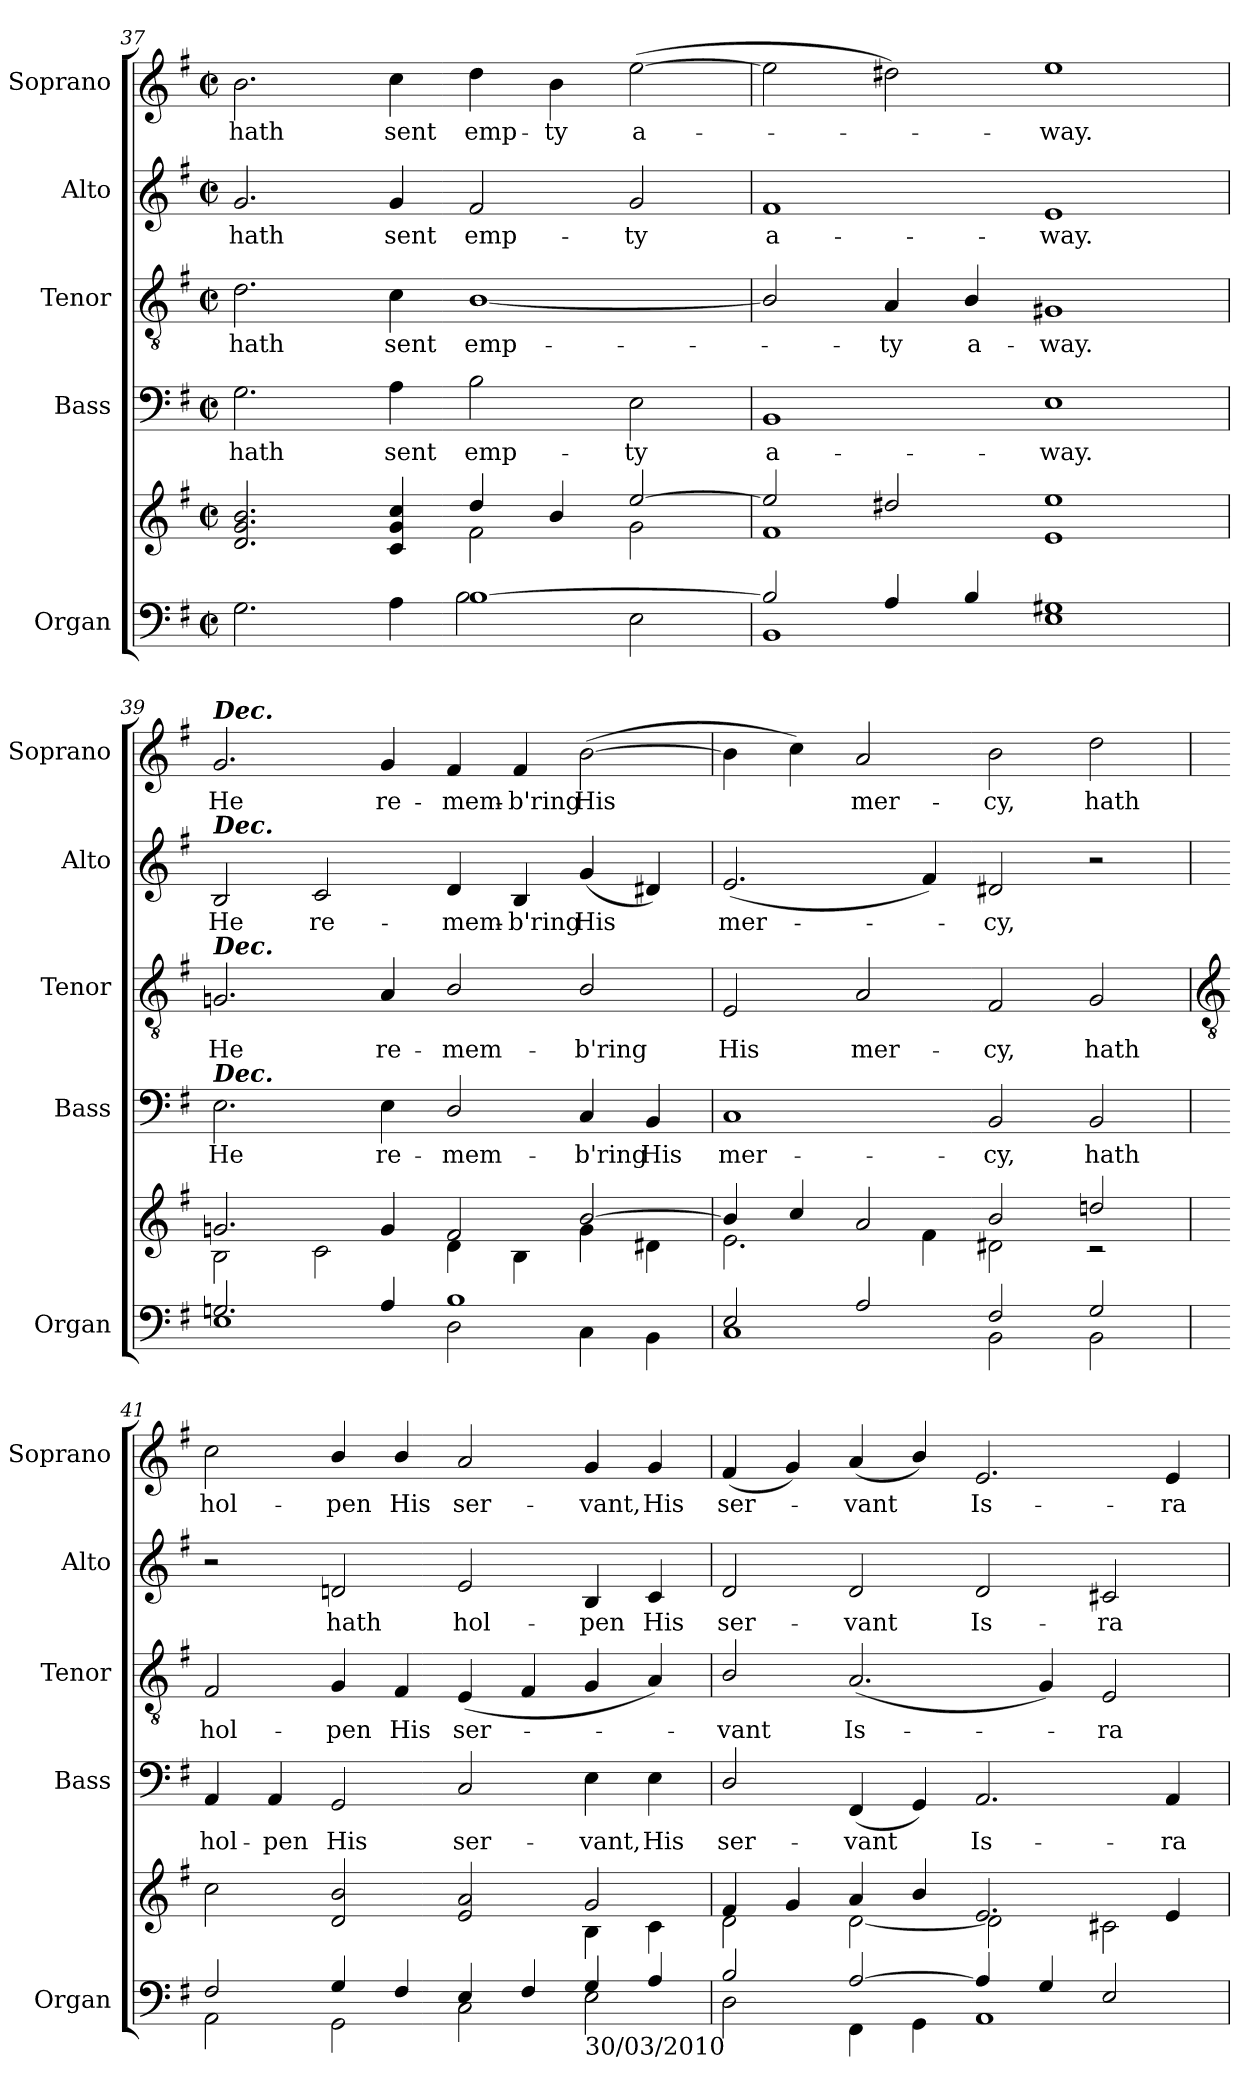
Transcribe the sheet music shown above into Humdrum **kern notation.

**kern	**kern	**kern	**text	**kern	**text	**kern	**text	**kern	**text
*part5	*part5	*part4	*part4	*part3	*part3	*part2	*part2	*part1	*part1
*staff6	*staff5	*staff4	*staff4	*staff3	*staff3	*staff2	*staff2	*staff1	*staff1
*I"Organ	*	*I"Bass	*	*I"Tenor	*	*I"Alto	*	*I"Soprano	*
*I'Organ	*	*I'Bass	*	*I'Tenor	*	*I'Alto	*	*I'Soprano	*
!!LO:LB:g=z
*clefF4	*clefG2	*clefF4	*	*clefGv2	*	*clefG2	*	*clefG2	*
*k[f#]	*k[f#]	*k[f#]	*	*k[f#]	*	*k[f#]	*	*k[f#]	*
*G:	*G:	*G:	*	*G:	*	*G:	*	*G:	*
*M4/2	*M4/2	*M4/2	*	*M4/2	*	*M4/2	*	*M4/2	*
*met(c|)	*met(c|)	*met(c|)	*	*met(c|)	*	*met(c|)	*	*met(c|)	*
=37	=37	=37	=37	=37	=37	=37	=37	=37	=37
*^	*^	*	*	*	*	*	*	*	*
!	!	!	!	!	!LO:LY:b	!	!LO:LY:b	!	!LO:LY:b	!	!LO:LY:b
1ryy	2.G\	2.d/ 2.g/ 2.b/	1ryy	2.G	hath	2.d	hath	2.g	hath	2.b	hath
!	!	!	!	!	!LO:LY:b	!	!LO:LY:b	!	!LO:LY:b	!	!LO:LY:b
.	4A\	4c/ 4g/ 4cc/	.	4A	sent	4c	sent	4g	sent	4cc	sent
!	!	!	!	!	!LO:LY:b	!	!LO:LY:b	!	!LO:LY:b	!	!LO:LY:b
[1B/	2B\	4dd/	2f#\	2B	emp-	[1B/	emp-	2f#	emp-	4dd	emp-
!	!	!	!	!	!	!	!	!	!	!	!LO:LY:b
.	.	4b/	.	.	.	.	.	.	.	4b	-ty
!	!	!	!	!	!LO:LY:b	!	!	!	!LO:LY:b	!	!LO:LY:b
.	2E\	[2ee/	2g\	2E	-ty	.	.	2g	-ty	(>[2ee	a-
=38	=38	=38	=38	=38	=38	=38	=38	=38	=38	=38	=38
!	!	!	!	!	!LO:LY:b	!	!	!	!LO:LY:b	!	!
2B/]	1BB\	2ee/]	1f#\	1BB	a-	2B/]	.	1f#	a-	2ee]	.
!	!	!	!	!	!	!	!LO:LY:b	!	!	!	!
4A/	.	2dd#X/	.	.	.	4A	ty	.	.	2dd#X)	.
!	!	!	!	!	!	!	!LO:LY:b	!	!	!	!
4B/	.	.	.	.	.	4B/	a-	.	.	.	.
!	!	!	!	!	!LO:LY:b	!	!LO:LY:b	!	!LO:LY:b	!	!LO:LY:b
1G#X/	1E\	1ee/	1e\	1E	-way.	1G#X	-way.	1e	-way.	1ee	way.
=39	=39	=39	=39	=39	=39	=39	=39	=39	=39	=39	=39
!	!	!	!	!	!	!	!	!	!	!LO:TX:a:Bi:t=Dec.	!
!	!	!	!	!	!	!	!	!LO:TX:a:Bi:t=Dec.	!	!	!
!	!	!	!	!	!	!LO:TX:a:Bi:t=Dec.	!	!	!	!	!
!	!	!	!	!LO:TX:a:Bi:t=Dec.	!	!	!	!	!	!	!
!	!	!	!	!	!LO:LY:b	!	!LO:LY:b	!	!LO:LY:b	!	!LO:LY:b
2.Gn/	1E\	2.gn/	2B\	2.E	He	2.Gn	He	2B	He	2.g	He
!	!	!	!	!	!	!	!	!	!LO:LY:b	!	!
.	.	.	2c\	.	.	.	.	2c	re-	.	.
!	!	!	!	!	!LO:LY:b	!	!LO:LY:b	!	!	!	!LO:LY:b
4A/	.	4g/	.	4E	re-	4A	re-	.	.	4g	re-
!	!	!	!	!	!LO:LY:b	!	!LO:LY:b	!	!LO:LY:b	!	!LO:LY:b
1B/	2D\	2f#/	4d\	2D/	-mem-	2B/	-mem-	4d	-mem-	4f#	-mem-
!	!	!	!	!	!	!	!	!	!LO:LY:b	!	!LO:LY:b
.	.	.	4B\	.	.	.	.	4B	-b'ring	4f#	-b'ring
!	!	!	!	!	!LO:LY:b	!	!LO:LY:b	!	!LO:LY:b	!	!LO:LY:b
.	4C\	[2b/	4g\	4C	-b'ring	2B/	-b'ring	(<4g	His	(>[2b	His
!	!	!	!	!	!LO:LY:b	!	!	!	!	!	!
.	4BB\	.	4d#X\	4BB	His	.	.	4d#X)	.	.	.
=40	=40	=40	=40	=40	=40	=40	=40	=40	=40	=40	=40
!	!	!	!	!	!LO:LY:b	!	!LO:LY:b	!	!LO:LY:b	!	!
2E/	1C\	4b/]	2.e\	1C	mer-	2E	His	(<2.e	mer-	4b]	.
.	.	4cc/	.	.	.	.	.	.	.	4cc)	.
!	!	!	!	!	!	!	!LO:LY:b	!	!	!	!LO:LY:b
2A/	.	2a/	.	.	.	2A	mer-	.	.	2a	mer-
.	.	.	4f#\	.	.	.	.	4f#)	.	.	.
!	!	!	!	!	!LO:LY:b	!	!LO:LY:b	!	!LO:LY:b	!	!LO:LY:b
2F#/	2BB\	2b/	2d#X\	2BB	-cy,	2F#	-cy,	2d#X	cy,	2b	-cy,
!	!	!	!	!	!LO:LY:b	!	!LO:LY:b	!	!	!	!LO:LY:b
2G/	2BB\	2ddn/	2r	2BB	hath	2G	hath	2r	.	2dd	hath
!!LO:LB:g=z
=41	=41	=41	=41	=41	=41	=41	=41	=41	=41	=41	=41
*	*	*	*	*	*	*clefGv2	*	*	*	*	*
!	!	!	!	!	!LO:LY:b	!	!LO:LY:b	!	!	!	!LO:LY:b
2F#/	2AA\	2cc\	1.ryy	4AA	hol-	2F#	hol-	2r	.	2cc	hol-
!	!	!	!	!	!LO:LY:b	!	!	!	!	!	!
.	.	.	.	4AA	-pen	.	.	.	.	.	.
!	!	!	!	!	!LO:LY:b	!	!LO:LY:b	!	!LO:LY:b	!	!LO:LY:b
4G/	2GG\	2d/ 2b/	.	2GG	His	4G	-pen	2dn	hath	4b/	-pen
!	!	!	!	!	!	!	!LO:LY:b	!	!	!	!LO:LY:b
4F#/	.	.	.	.	.	4F#	His	.	.	4b/	His
!	!	!	!	!	!LO:LY:b	!	!LO:LY:b	!	!LO:LY:b	!	!LO:LY:b
4E/	2C\	2e/ 2a/	.	2C	ser-	(<4E	ser-	2e	hol-	2a	ser-
4F#/	.	.	.	.	.	4F#	.	.	.	.	.
!LO:TX:b:t=30/03/2010	!	!	!	!	!	!	!	!	!	!	!
!	!	!	!	!	!LO:LY:b	!	!	!	!LO:LY:b	!	!LO:LY:b
4G/	2E\	2g/	4B\	4E	-vant,	4G	.	4B	-pen	4g	-vant,
!	!	!	!	!	!LO:LY:b	!	!	!	!LO:LY:b	!	!LO:LY:b
4A/	.	.	4c\	4E	His	4A)	.	4c	His	4g	His
=42	=42	=42	=42	=42	=42	=42	=42	=42	=42	=42	=42
!	!	!	!	!	!LO:LY:b	!	!LO:LY:b	!	!LO:LY:b	!	!LO:LY:b
2B/	2D\	4f#/	2d\	2D/	ser-	2B/	vant	2d	ser-	(<4f#	ser-
.	.	4g/	.	.	.	.	.	.	.	4g)	.
!	!	!	!	!	!LO:LY:b	!	!LO:LY:b	!	!LO:LY:b	!	!LO:LY:b
[2A/	4FF#\	4a/	[2d\	(<4FF#	-vant	(<2.A	Is-	2d	-vant	(<4a	vant
.	4GG\	4b/	.	4GG)	.	.	.	.	.	4b/)	.
!	!	!	!	!	!LO:LY:b	!	!	!	!LO:LY:b	!	!LO:LY:b
4A/]	1AA\	2.e/	2d\]	2.AA	Is-	.	.	2d	Is-	2.e	Is-
4G/	.	.	.	.	.	4G)	.	.	.	.	.
!	!	!	!	!	!	!	!LO:LY:b	!	!LO:LY:b	!	!
2E/	.	.	2c#X\	.	.	2E	ra-	2c#X	-ra-	.	.
!	!	!	!	!	!LO:LY:b	!	!	!	!	!	!LO:LY:b
.	.	4e/	.	4AA	-ra-	.	.	.	.	4e	-ra-
*v	*v	*	*	*	*	*	*	*	*	*	*
*	*v	*v	*	*	*	*	*	*	*	*
=	=	=	=	=	=	=	=	=	=
*-	*-	*-	*-	*-	*-	*-	*-	*-	*-
